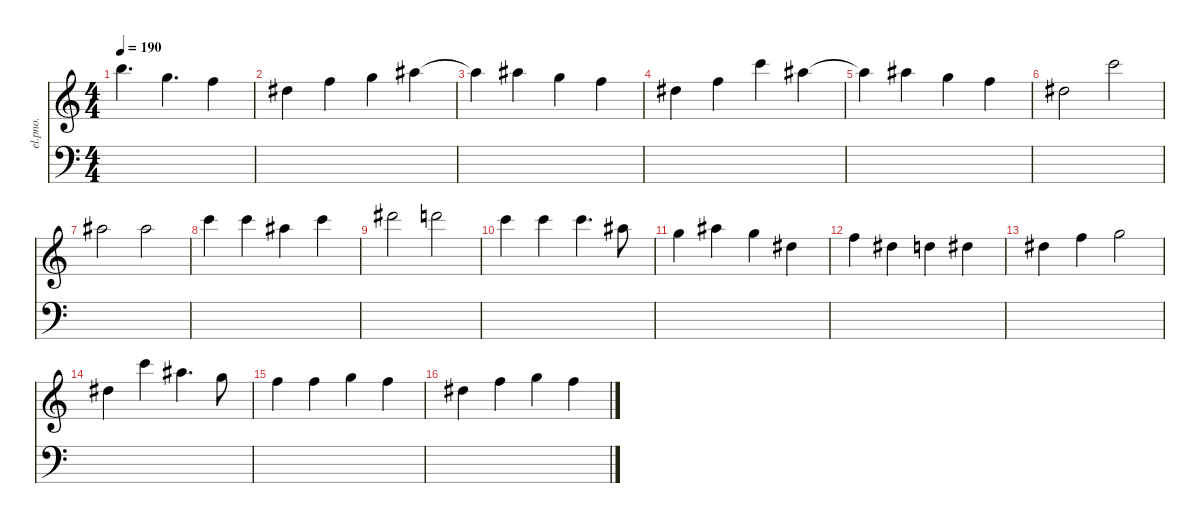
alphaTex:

\defaultSystemsLayout 4
\hideDynamics
\bracketExtendMode nobrackets
\track ("VocalOrKeyboardIDontKnow" "el.pno.") {instrument electricpiano1}
\staff {score}
\tuning (E4 B3 G3 D3 A2 E2)
\ts (4 4)
\tempo 190
\clef g2
\ks c
19.1.4{d dy mf beam Down} 15.1.4{d beam Down} 13.1.4{beam Down} |
11.1{acc #}.4{beam Down} 13.1.4{beam Down} 15.1.4{beam Down} 18.1{acc #}.4{beam Down} |
18.1{t acc #}.4{beam Down} 18.1{acc #}.4{beam Down} 15.1.4{beam Down} 13.1.4{beam Down} |
11.1{acc #}.4{beam Down} 13.1.4{beam Down} 20.1.4{beam Down} 18.1{acc #}.4{beam Down} |
18.1{t acc #}.4{beam Down} 18.1{acc #}.4{beam Down} 15.1.4{beam Down} 13.1.4{beam Down} |
11.1{acc #}.2{beam Down} 20.1.2{beam Down} |
18.1{acc #}.2{beam Down} 18.1{acc #}.2{beam Down} |
20.1.4{beam Down} 20.1.4{beam Down} 18.1{acc #}.4{beam Down} 20.1.4{beam Down} |
23.1{acc #}.2{beam Down} 22.1.2{beam Down} |
20.1.4{beam Down} 20.1.4{beam Down} 20.1.4{d beam Down} 18.1{acc #}.8{beam Down} |
15.1.4{beam Down} 18.1{acc #}.4{beam Down} 15.1.4{beam Down} 11.1{acc #}.4{beam Down} |
13.1.4{beam Down} 11.1{acc #}.4{beam Down} 10.1.4{beam Down} 11.1{acc #}.4{beam Down} |
11.1{acc #}.4{beam Down} 13.1.4{beam Down} 15.1.2{beam Down} |
11.1{acc #}.4{beam Down} 20.1.4{beam Down} 18.1{acc #}.4{d beam Down} 15.1.8{beam Down} |
13.1.4{beam Down} 13.1.4{beam Down} 15.1.4{beam Down} 13.1.4{beam Down} |
11.1{acc #}.4{beam Down} 13.1.4{beam Down} 15.1.4{beam Down} 13.1.4{beam Down}
\staff {score}
\tuning (G2 D2 A1 E1 B0)
\clef f4
\ottava regular
\simile none
\ks c
|
|
|
|
|
|
|
|
|
|
|
|
|
|
|
